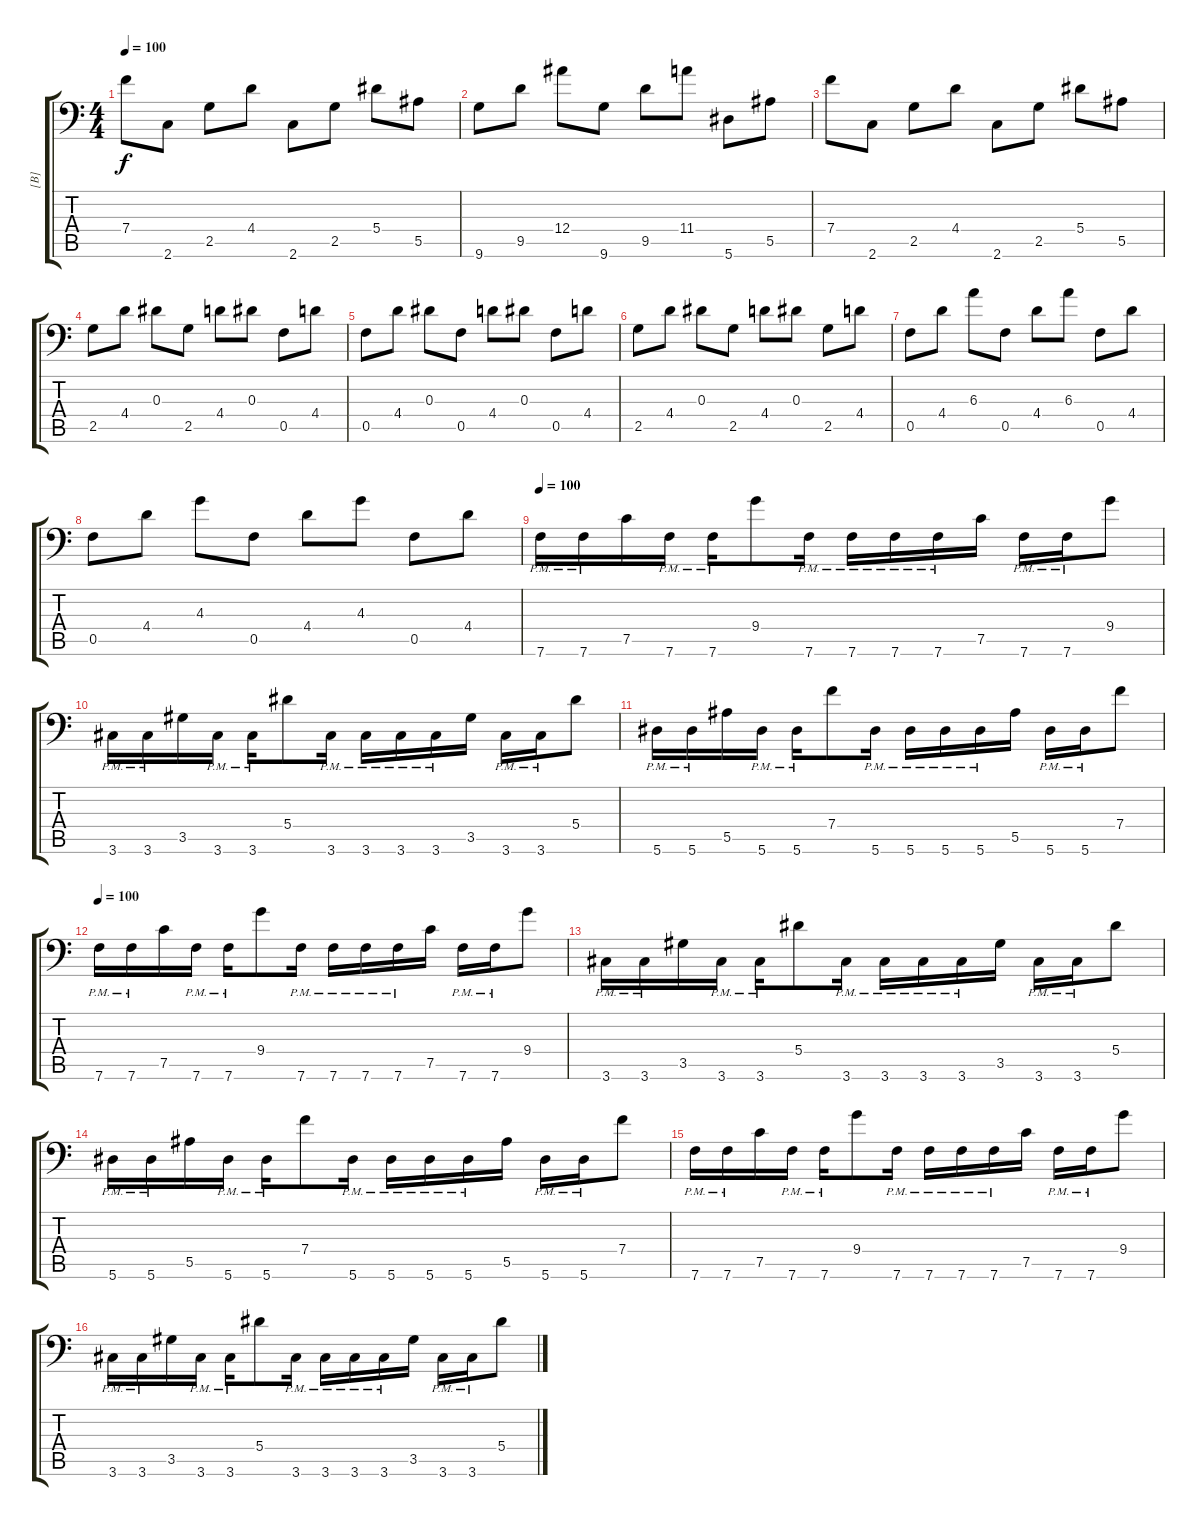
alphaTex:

\track ("[B]" "[B]") {instrument distortionguitar}
\staff {score tabs}
\tuning (C4 G3 Eb3 Bb2 F2 Bb1) {hide}
\ts (4 4)
\tempo 100
\clef f4
\ks c
7.4.8{dy f} 2.6.8 2.5.8 4.4.8 2.6.8 2.5.8 5.4.8 5.5.8 |
9.6.8{instrument electricguitarclean} 9.5.8 12.4.8 9.6.8 9.5.8 11.4.8 5.6.8 5.5.8 |
7.4.8 2.6.8 2.5.8 4.4.8 2.6.8 2.5.8 5.4.8 5.5.8 |
2.5.8 4.4.8 0.3.8 2.5.8 4.4.8 0.3.8 0.5.8 4.4.8 |
0.5.8 4.4.8 0.3.8 0.5.8 4.4.8 0.3.8 0.5.8 4.4.8 |
2.5.8 4.4.8 0.3.8 2.5.8 4.4.8 0.3.8 2.5.8 4.4.8 |
0.5.8 4.4.8 6.3.8 0.5.8 4.4.8 6.3.8 0.5.8 4.4.8 |
0.5.8 4.4.8 4.3.8 0.5.8 4.4.8 4.3.8 0.5.8 4.4.8 |
\tempo 100
7.6{pm}.16{instrument distortionguitar} 7.6{pm}.16 7.5.16 7.6{pm}.16 7.6{pm}.16 9.4.8 7.6{pm}.16 7.6{pm}.16 7.6{pm}.16 7.6{pm}.16 7.5.16 7.6{pm}.16 7.6{pm}.16 9.4.8 |
3.6{pm}.16 3.6{pm}.16 3.5.16 3.6{pm}.16 3.6{pm}.16 5.4.8 3.6{pm}.16 3.6{pm}.16 3.6{pm}.16 3.6{pm}.16 3.5.16 3.6{pm}.16 3.6{pm}.16 5.4.8 |
5.6{pm}.16 5.6{pm}.16 5.5.16 5.6{pm}.16 5.6{pm}.16 7.4.8 5.6{pm}.16 5.6{pm}.16 5.6{pm}.16 5.6{pm}.16 5.5.16 5.6{pm}.16 5.6{pm}.16 7.4.8 |
\tempo 100
7.6{pm}.16 7.6{pm}.16 7.5.16 7.6{pm}.16 7.6{pm}.16 9.4.8 7.6{pm}.16 7.6{pm}.16 7.6{pm}.16 7.6{pm}.16 7.5.16 7.6{pm}.16 7.6{pm}.16 9.4.8 |
3.6{pm}.16 3.6{pm}.16 3.5.16 3.6{pm}.16 3.6{pm}.16 5.4.8 3.6{pm}.16 3.6{pm}.16 3.6{pm}.16 3.6{pm}.16 3.5.16 3.6{pm}.16 3.6{pm}.16 5.4.8 |
5.6{pm}.16 5.6{pm}.16 5.5.16 5.6{pm}.16 5.6{pm}.16 7.4.8 5.6{pm}.16 5.6{pm}.16 5.6{pm}.16 5.6{pm}.16 5.5.16 5.6{pm}.16 5.6{pm}.16 7.4.8 |
7.6{pm}.16 7.6{pm}.16 7.5.16 7.6{pm}.16 7.6{pm}.16 9.4.8 7.6{pm}.16 7.6{pm}.16 7.6{pm}.16 7.6{pm}.16 7.5.16 7.6{pm}.16 7.6{pm}.16 9.4.8 |
3.6{pm}.16 3.6{pm}.16 3.5.16 3.6{pm}.16 3.6{pm}.16 5.4.8 3.6{pm}.16 3.6{pm}.16 3.6{pm}.16 3.6{pm}.16 3.5.16 3.6{pm}.16 3.6{pm}.16 5.4.8
